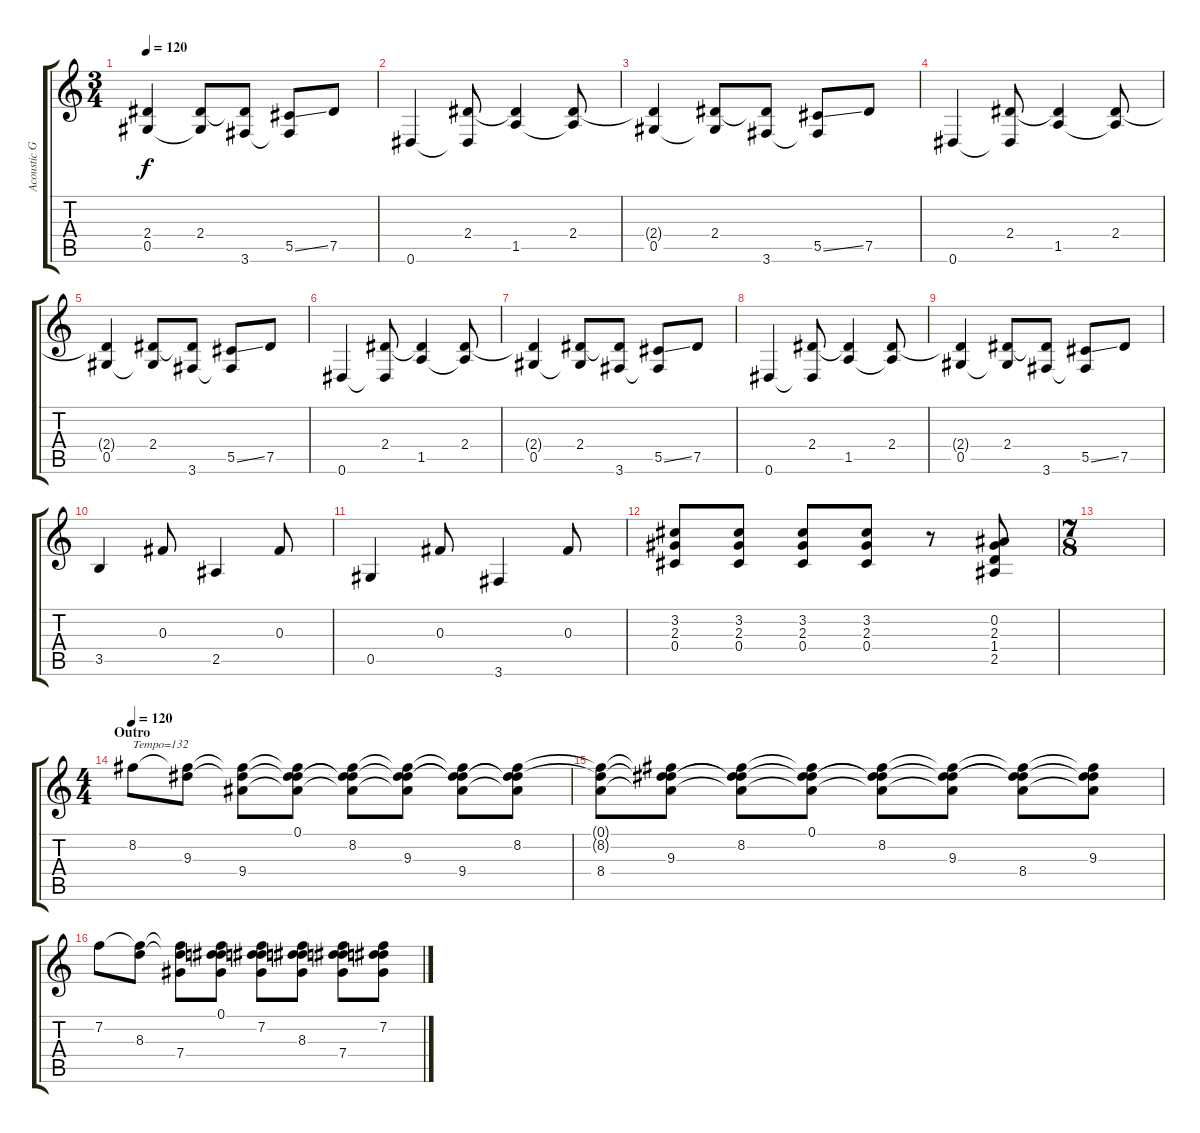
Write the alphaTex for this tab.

\track ("Acoustic Guitar [Gilby]" "Acoustic G") {instrument acousticguitarsteel}
\staff {score tabs}
\tuning (Eb4 Bb3 Gb3 Db3 Ab2 Eb2) {hide}
\ts (3 4)
\tempo 120
\clef g2
\ks c
(2.4{t} 0.5).4{dy f} (2.4 0.5{t}).8 (2.4{t} 3.6).8 (5.5{ss} 3.6{t}).8 7.5.8 |
0.6.4 (2.4 0.6{t}).8 (2.4{t} 1.5).4 (2.4 1.5{t}).8 |
(2.4{t} 0.5).4 (2.4 0.5{t}).8 (2.4{t} 3.6).8 (5.5{ss} 3.6{t}).8 7.5.8 |
0.6.4 (2.4 0.6{t}).8 (2.4{t} 1.5).4 (2.4 1.5{t}).8 |
(2.4{t} 0.5).4 (2.4 0.5{t}).8 (2.4{t} 3.6).8 (5.5{ss} 3.6{t}).8 7.5.8 |
0.6.4 (2.4 0.6{t}).8 (2.4{t} 1.5).4 (2.4 1.5{t}).8 |
(2.4{t} 0.5).4 (2.4 0.5{t}).8 (2.4{t} 3.6).8 (5.5{ss} 3.6{t}).8 7.5.8 |
0.6.4 (2.4 0.6{t}).8 (2.4{t} 1.5).4 (2.4 1.5{t}).8 |
(2.4{t} 0.5).4 (2.4 0.5{t}).8 (2.4{t} 3.6).8 (5.5{ss} 3.6{t}).8 7.5.8 |
3.5.4 0.3.8 2.5.4 0.3.8 |
0.5.4 0.3.8 3.6.4 0.3.8 |
(3.2 2.3 0.4).8 (3.2 2.3 0.4).8 (3.2 2.3 0.4).8 (3.2 2.3 0.4).8 r.8 (0.2 2.3 1.4 2.5).8 |
\ts (7 8)
|
\ts (4 4)
\section ("" "Outro")
\tempo 120
8.2.8{txt "Tempo=132" volume 9} (8.2{t} 9.3).8 (8.2{t} 9.3{t} 9.4).8 (0.1 8.2{t} 9.3{t} 9.4{t}).8 (0.1{t} 8.2 9.3{t} 9.4{t}).8 (0.1{t} 8.2{t} 9.3 9.4{t}).8 (0.1{t} 8.2{t} 9.3{t} 9.4).8 (0.1{t} 8.2 9.3{t} 9.4{t}).8 |
(0.1{t} 8.2{t} 8.4).8 (0.1{t} 8.2{t} 9.3 8.4{t}).8 (0.1{t} 8.2 9.3{t} 8.4{t}).8 (0.1 8.2{t} 9.3{t} 8.4{t}).8 (0.1{t} 8.2 9.3{t} 8.4{t}).8 (0.1{t} 8.2{t} 9.3 8.4{t}).8 (0.1{t} 8.2{t} 9.3{t} 8.4).8 (0.1{t} 8.2{t} 9.3 8.4{t}).8 |
7.2.8 (7.2{t} 8.3).8 (7.2{t} 8.3{t} 7.4).8 (0.1 7.2{t} 8.3{t} 7.4{t}).8 (0.1{t} 7.2 8.3{t} 7.4{t}).8 (0.1{t} 7.2{t} 8.3 7.4{t}).8 (0.1{t} 7.2{t} 8.3{t} 7.4).8 (0.1{t} 7.2 8.3{t} 7.4{t}).8
